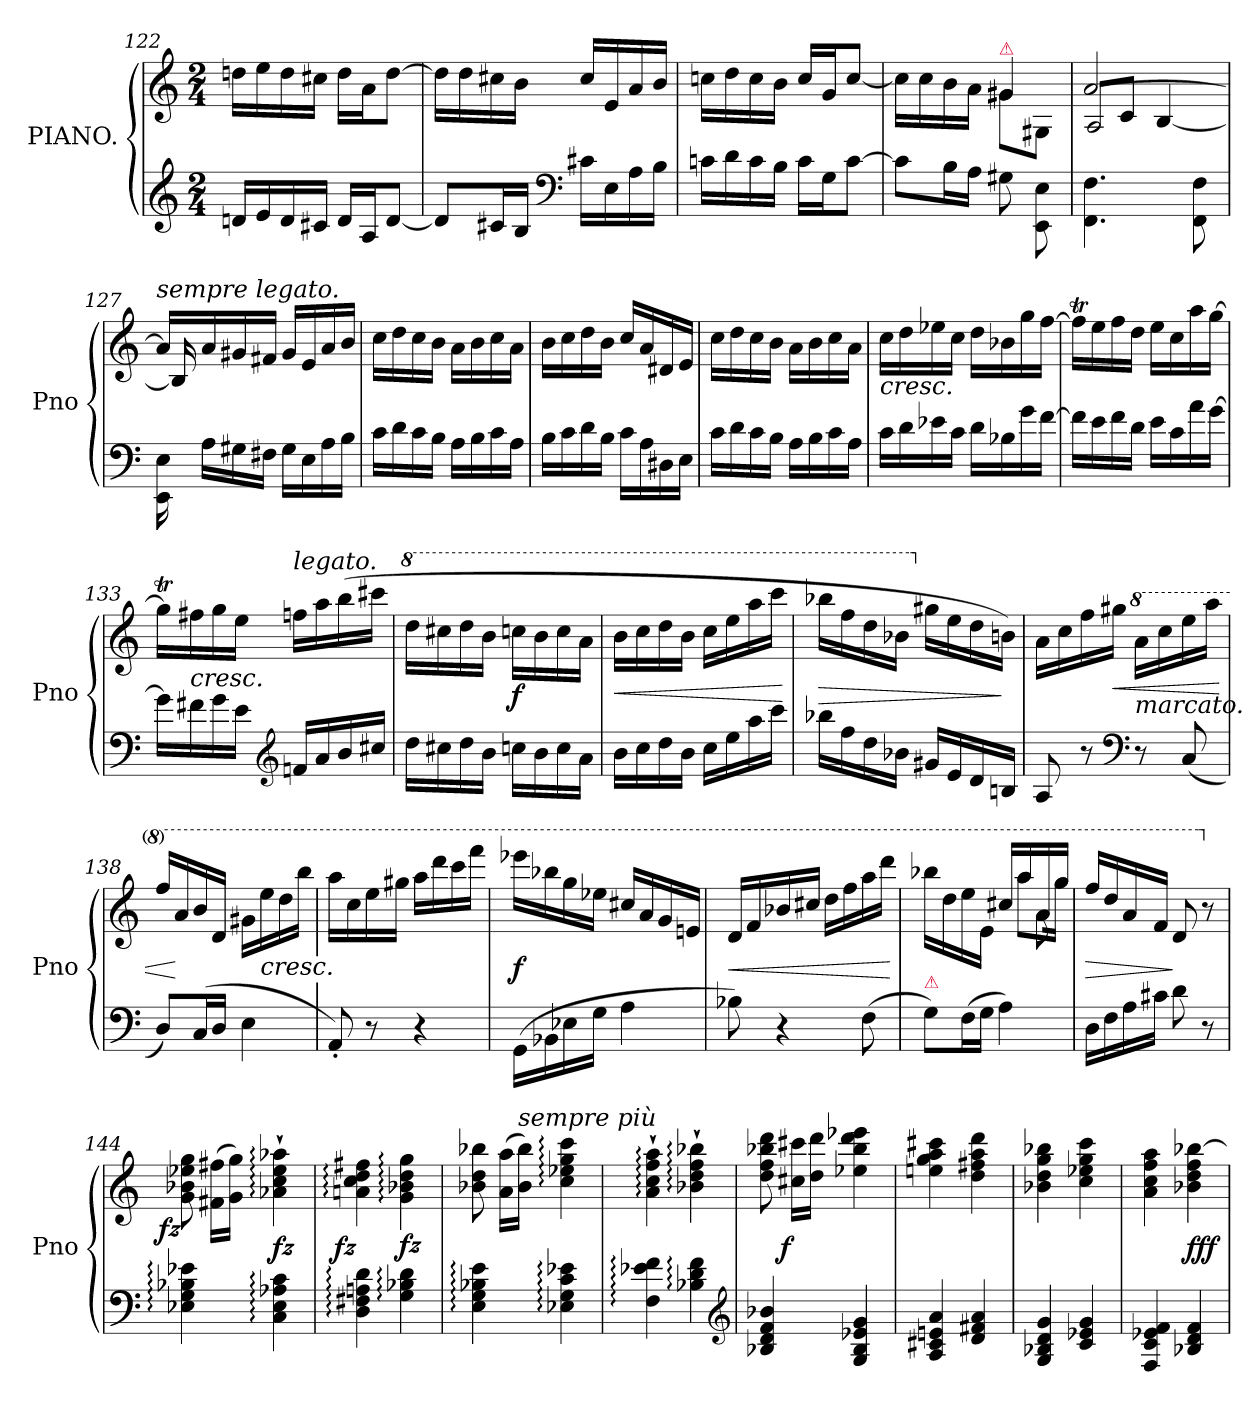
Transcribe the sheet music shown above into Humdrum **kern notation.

**kern	**kern	**dynam
*part1	*part1	*part1
*staff2	*staff1	*staff1/2
*I"PIANO.	*	*
*I'Pno	*	*
*clefG2	*clefG2	*
*k[]	*k[]	*
*M2/4	*M2/4	*
=122	=122	=122
16dnLL	16ddnLL	.
16e	16ee	.
16d	16dd	.
16c#XJJ	16cc#XJJ	.
16dLL	16ddLL	.
16AJ	16aJ	.
[8dJ	[8ddJ	.
=123	=123	=123
8dL]	16ddLL]	.
.	16dd	.
16c#XL	16cc#X	.
16BJJ	16bJJ	.
*clefF4	*	*
16c#XLL	16cc#LL	.
16E	16e	.
16A	16a	.
16BJJ	16bJJ	.
=124	=124	=124
16cnLL	16ccnLL	.
16d	16dd	.
16c	16cc	.
16BJJ	16bJJ	.
16cLL	16ccLL	.
16GJ	16gJ	.
[8cJ	[8ccJ	.
=125	=125	=125
*	*^	*
8cL]	4raayy	16ccLL]	.
.	.	16cc	.
16BL	.	16b	.
16AJJ	.	16aJJ	.
!	!LO:TX:a:color=crimson:t=⚠	!	!
8G#X	4g#X	8g#X\L	.
8EE\ 8E\	.	8G#X\J	.
=126	=126	=126	=126
!	!	!LO:N:vis=2	!
4.FF\ 4.F\	[2a	8A/	.
.	.	8c/J	.
.	.	[4B/	.
8FF\ 8F\	.	.	.
=127	=127	=127	=127
!	!LO:TX:a:i:t=sempre legato.	!	!
16EE\ 16E\	16aLL]	16B/]	.
16ALL	16a	8.rAyy	.
16G#X	16g#X	.	.
16F#XJJ	16f#XJJ	.	.
16G#LL	16g#LL	4rAyy	.
16E	16e	.	.
16A	16a	.	.
16BJJ	16bJJ	.	.
*	*v	*v	*
=128	=128	=128
16cLL	16ccLL	.
16d	16dd	.
16c	16cc	.
16BJJ	16bJJ	.
16ALL	16a\LL	.
16B	16b	.
16c	16cc	.
16AJJ	16aJJ	.
=129	=129	=129
16BLL	16bLL	.
16c	16cc	.
16d	16dd	.
16BJJ	16bJJ	.
16cLL	16ccLL	.
16A	16a	.
16D#X	16d#X	.
16EJJ	16eJJ	.
=130	=130	=130
16cLL	16ccLL	.
16d	16dd	.
16c	16cc	.
16BJJ	16bJJ	.
16ALL	16a\LL	.
16B	16b	.
16c	16cc	.
16AJJ	16aJJ	.
=131	=131	=131
!	!LO:TX:c:i:t=cresc.	!
16cLL	16ccLL	.
16d	16dd	.
16e-X	16ee-X	.
16cJJ	16ccJJ	.
16dLL	16ddLL	.
16B-X	16b-X	.
16g	16gg	.
[16fJJ	[16ffJJ	.
=132	=132	=132
16fLL]	16ffTLL]	.
16e	16ee	.
16f	16ff	.
16dJJ	16ddJJ	.
16eLL	16eeLL	.
16c	16cc	.
16a	16aa	.
[16gJJ	[16ggJJ	.
=133	=133	=133
16gLL]	16ggTLL]	.
!	!LO:TX:c:i:t=cresc.	!
16f#X	16ff#X	.
16g	16gg	.
16eJJ	16eeJJ	.
*clefG2	*	*
!	!LO:TX:a:i:t=legato.	!
16fnLL	16ffnLL	.
16a	16aa	.
16b	(>16bb	.
16cc#XJJ	16ccc#XJJ	.
=134	=134	=134
*	*8va	*
16ddLL	16dddLL	.
16cc#X	16ccc#X	.
16dd	16ddd	.
16bJJ	16bbJJ	.
16ccnLL	16cccnLL	f
16b	16bb	.
16cc	16ccc	.
16aJJ	16aaJJ	.
=135	=135	=135
16bLL	16bbLL	<
16cc	16ccc	.
16dd	16ddd	.
16bJJ	16bbJJ	.
16ccLL	16cccLL	.
16ee	16eee	.
16aa	16aaa	.
16cccJJ	16ccccJJ	.
.	.	[
=136	=136	=136
16bb-XLL	16bbb-XLL	>
16ff	16fff	.
16dd	16ddd	.
16b-XJJ	16bb-XJJ	.
*	*X8va	*
16g#XLL	16gg#XLL	.
16e	16ee	.
16d	16dd	.
16BnJJ	16bnJJ)	]
=137	=137	=137
8A	16aLL	.
.	16cc	.
8r	16ff	.
.	16gg#XJJ	<
*clefF4	*	*
*	*8va	*
!LO:TX:a:i:t=marcato.	!	!
8r	16aaLL	.
.	16ccc	.
(<8C	16eee	.
.	16aaaJJ	.
=138	=138	=138
8DL)	16fffLL	.
.	16aa	[
(<16CL	16bb	.
16DJJ	16ddJJ	.
4E	16gg#XLL	.
!	!LO:TX:c:i:t=cresc.	!
.	16eee	.
.	16ddd	.
.	16bbbJJ	.
=139	=139	=139
8AA'</)	16aaaLL	.
.	16ccc	.
8r	16eee	.
.	16ggg#XJJ	.
4r	16aaaLL	.
.	16dddd	.
.	16cccc	.
.	16ffffJJ	.
=140	=140	=140
(>16GG\LL	16eeee-XLL	f
16BB-X	16bbb-X	.
16E-X	16ggg	.
16GJJ	16eee-XJJ	.
4A	16ccc#X/LL	.
.	16aa	.
.	16gg	.
.	16eenJJ	.
=141	=141	=141
8B-X)	16dd/LL	<
.	16ff	.
4r	16bb-X	.
.	16ccc#XJJ	.
.	16dddLL	.
.	16fff	.
(>8F	16aaa	.
.	16ddddJJ	.
.	.	[
=142	=142	=142
*	*^	*
*	*	*^	*
!LO:TX:a:color=crimson:t=⚠	!	!	!	!
8GL)	4reeeyy	16bbb-X\LL	4ryy	.
.	.	16ddd\	.	.
(>16FL	.	16eee\	.	.
16GJJ	.	16ee\JJ	.	.
4A)	16ccc#X/LL	16rcccyy	8rAyy	.
.	16aaa/	8aaa\L	.	.
.	16aa	.	8aa\	.
.	16ggg/JJ	16gggJk	.	.
*	*v	*v	*v	*
=143	=143	=143
16DLL	16fff/LL	>
16F	16ddd	.
16A	16aa	.
16c#XJJ	16ffJJ	.
8d	8dd	]
*	*X8va	*
8r	8r	.
=144	=144	=144
!	!	!LO:DY:rj
4E-X: 4G: 4B-X: 4e-X:	8g 8b-X 8ee-X 8gg	fz
.	(>16f#X 16ff#XLL	.
.	16g 16ggJJ)	.
4C: 4E-: 4A-X: 4c:	4a-X:`> 4cc:`> 4ee-:`> 4aa-X:`>	fz
=145	=145	=145
!	!	!LO:DY:rj
4D: 4F#X: 4An: 4d:	4an: 4cc: 4dd: 4ff#X:	fz
4G: 4B-X: 4d:	4g: 4b-X: 4dd: 4gg:	fz
=146	=146	=146
4E: 4G: 4B-X: 4e:	8b-X 8dd 8bb-X	.
.	(>16a 16aaLL	.
!	!LO:TX:a:i:t=sempre più	!
.	16b- 16bb-JJ)	.
4E-X: 4G: 4c: 4e-X:	4cc: 4ee-X: 4gg: 4ccc:	.
=147	=147	=147
4F: 4e-X: 4f:	4a:`> 4cc:`> 4ff:`> 4aa:`>	.
4B-X: 4d: 4f:	4b-X:`> 4dd:`> 4ff:`> 4bb-X:`>	.
*clefG2	*	*
=148	=148	=148
4B-X 4d 4f 4b-X	8dd 8ff 8bb-X 8ddd	.
!	!	!LO:DY:rj
.	16cc#X 16ccc#XLL	f
.	16dd 16dddJJ	.
4G 4B- 4e-X 4g	4ee-X 4bb- 4ddd 4eee-X	.
=149	=149	=149
4A 4c#X 4en 4a	4een 4gg 4aa 4ccc#X	.
4d 4f#X 4a	4dd 4ff#X 4aa 4ddd	.
=150	=150	=150
4G 4B-X 4d 4g	4b-X 4dd 4gg 4bb-X	.
4c 4e-X 4g	4cc 4ee-X 4gg 4ccc	.
=151	=151	=151
4F 4c 4e-X 4f	4a 4cc 4ff 4aa	.
4B-X 4d 4f	4b-X 4dd 4ff [4bb-X	fff
=	=	=
*-	*-	*-
